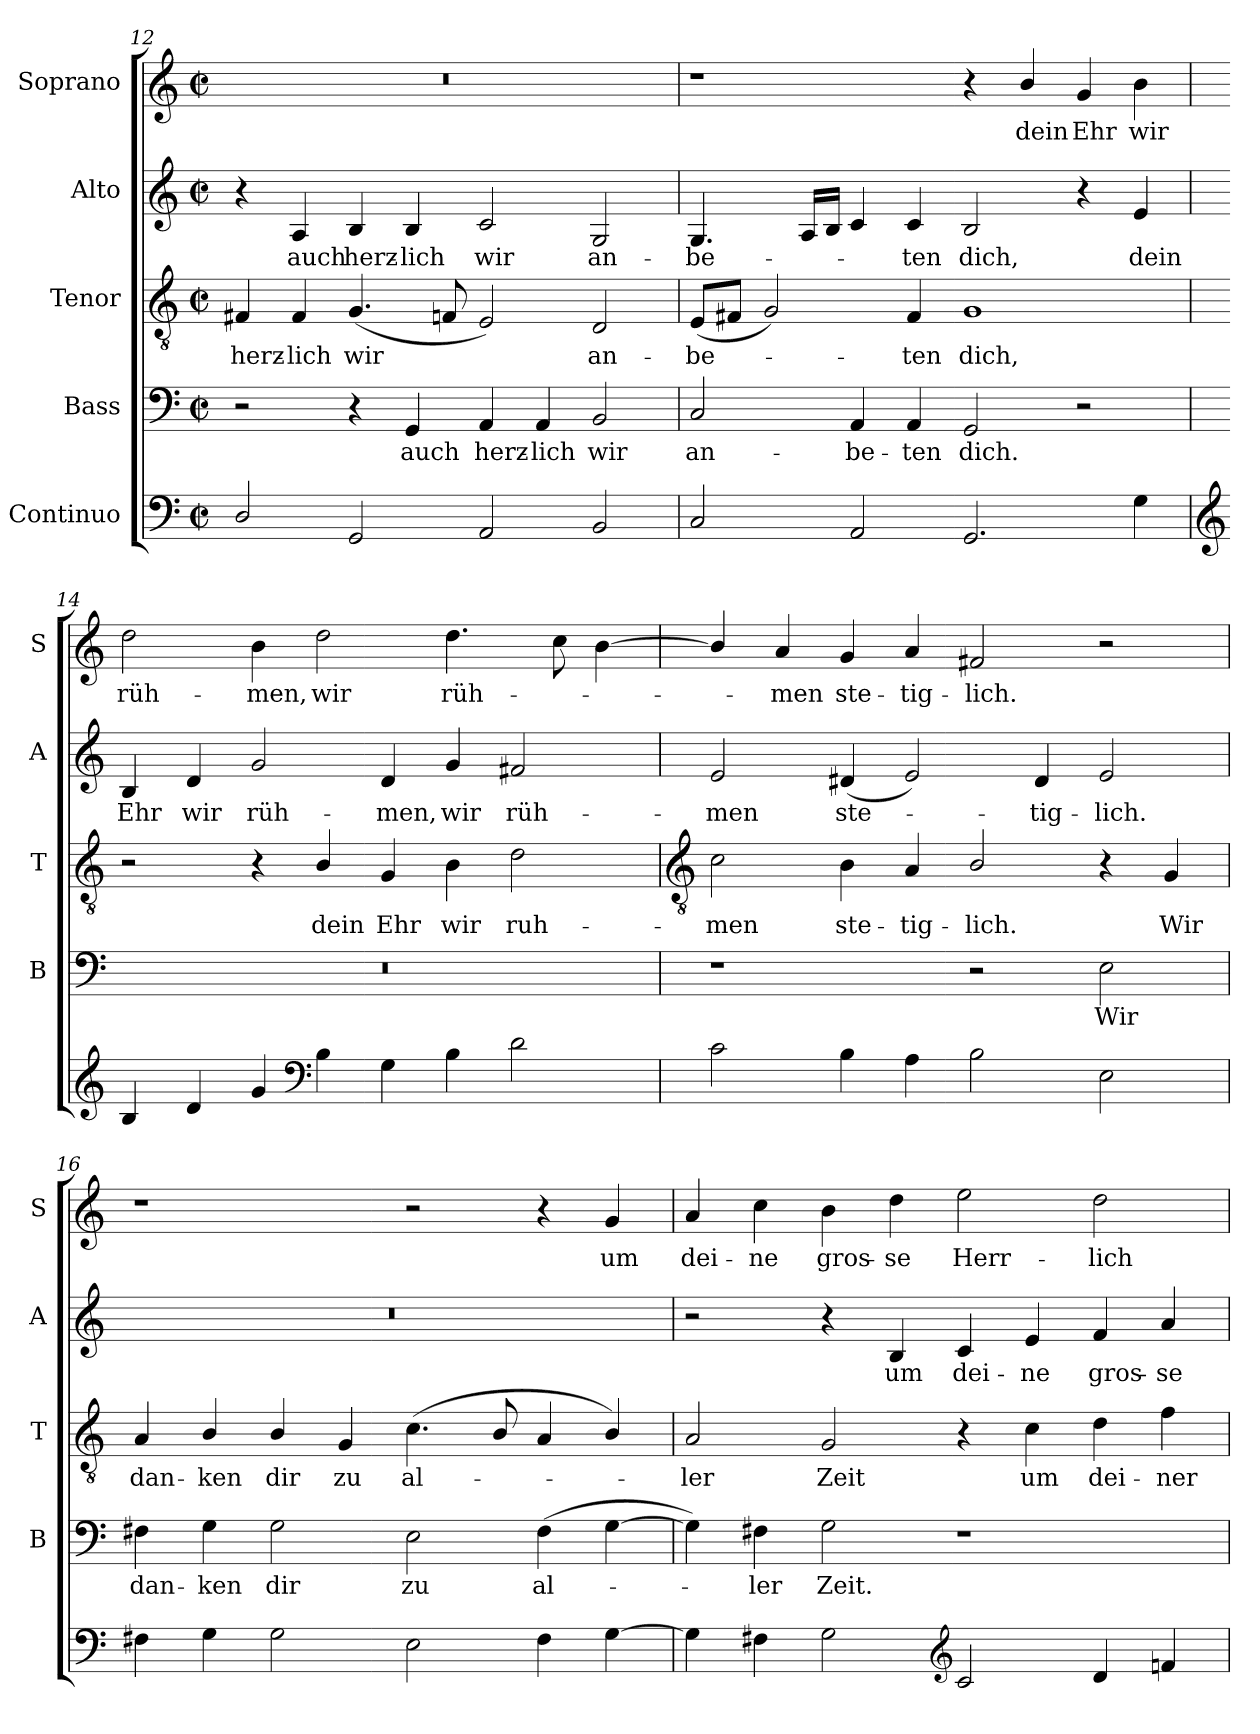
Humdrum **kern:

**kern	**kern	**text	**kern	**text	**kern	**text	**kern	**text
*part5	*part4	*part4	*part3	*part3	*part2	*part2	*part1	*part1
*staff5	*staff4	*staff4	*staff3	*staff3	*staff2	*staff2	*staff1	*staff1
*I"Continuo	*I"Bass	*	*I"Tenor	*	*I"Alto	*	*I"Soprano	*
*	*I'B	*	*I'T	*	*I'A	*	*I'S	*
!!LO:LB:g=z
*clefF4	*clefF4	*	*clefGv2	*	*clefG2	*	*clefG2	*
*k[]	*k[]	*	*k[]	*	*k[]	*	*k[]	*
*C:	*C:	*	*C:	*	*C:	*	*C:	*
*M4/2	*M4/2	*	*M4/2	*	*M4/2	*	*M4/2	*
*met(c|)	*met(c|)	*	*met(c|)	*	*met(c|)	*	*met(c|)	*
=12	=12	=12	=12	=12	=12	=12	=12	=12
!	!	!	!	!LO:LY:b	!	!	!	!
2D/	2r	.	4F#X	herz-	4r	.	0r	.
!	!	!	!	!LO:LY:b	!	!LO:LY:b	!	!
.	.	.	4F#	-lich	4A	auch	.	.
!	!	!	!	!LO:LY:b	!	!LO:LY:b	!	!
2GG	4r	.	(<4.G	wir	4B	herz-	.	.
!	!	!LO:LY:b	!	!	!	!LO:LY:b	!	!
.	4GG	auch	.	.	4B	-lich	.	.
.	.	.	8Fn	.	.	.	.	.
!	!	!LO:LY:b	!	!	!	!LO:LY:b	!	!
2AA	4AA	herz-	2E)	.	2c	wir	.	.
!	!	!LO:LY:b	!	!	!	!	!	!
.	4AA	-lich	.	.	.	.	.	.
!	!	!LO:LY:b	!	!LO:LY:b	!	!LO:LY:b	!	!
2BB	2BB	wir	2D	an-	2G	an-	.	.
=13	=13	=13	=13	=13	=13	=13	=13	=13
!	!	!LO:LY:b	!	!LO:LY:b	!	!LO:LY:b	!	!
2C	2C	an-	(<8EL	-be-	4.G	-be-	1r	.
.	.	.	8F#XJ	.	.	.	.	.
.	.	.	2G)	.	.	.	.	.
.	.	.	.	.	16ALL	.	.	.
.	.	.	.	.	16BJJ	.	.	.
!	!	!LO:LY:b	!	!	!	!	!	!
2AA	4AA	-be-	.	.	4c	.	.	.
!	!	!LO:LY:b	!	!LO:LY:b	!	!LO:LY:b	!	!
.	4AA	-ten	4F#	ten	4c	ten	.	.
!	!	!LO:LY:b	!	!LO:LY:b	!	!LO:LY:b	!	!
2.GG	2GG	dich.	1G	dich,	2B	dich,	4r	.
!	!	!	!	!	!	!	!	!LO:LY:b
.	.	.	.	.	.	.	4b/	dein
!	!	!	!	!	!	!	!	!LO:LY:b
.	2r	.	.	.	4r	.	4g	Ehr
!	!	!	!	!	!	!LO:LY:b	!	!LO:LY:b
4G	.	.	.	.	4e	dein	4b	wir
=14	=14	=14	=14	=14	=14	=14	=14	=14
*clefG2	*	*	*	*	*	*	*	*
!	!	!	!	!	!	!LO:LY:b	!	!LO:LY:b
4B	0r	.	2r	.	4B	Ehr	2dd	rüh-
!	!	!	!	!	!	!LO:LY:b	!	!
4d	.	.	.	.	4d	wir	.	.
!	!	!	!	!	!	!LO:LY:b	!	!LO:LY:b
4g	.	.	4r	.	2g	rüh-	4b	-men,
*clefF4	*	*	*	*	*	*	*	*
!	!	!	!	!LO:LY:b	!	!	!	!LO:LY:b
4B	.	.	4B/	dein	.	.	2dd	wir
!	!	!	!	!LO:LY:b	!	!LO:LY:b	!	!
4G	.	.	4G	Ehr	4d	-men,	.	.
!	!	!	!	!LO:LY:b	!	!LO:LY:b	!	!LO:LY:b
4B	.	.	4B	wir	4g	wir	4.dd	rüh-
!	!	!	!	!LO:LY:b	!	!LO:LY:b	!	!
2d	.	.	2d	ruh-	2f#X	rüh-	.	.
.	.	.	.	.	.	.	8cc	.
.	.	.	.	.	.	.	[4b	.
!!LO:LB:g=z
=15	=15	=15	=15	=15	=15	=15	=15	=15
*	*	*	*clefGv2	*	*	*	*	*
!	!	!	!	!LO:LY:b	!	!LO:LY:b	!	!
2c	1r	.	2c	-men	2e	-men	4b/]	.
!	!	!	!	!	!	!	!	!LO:LY:b
.	.	.	.	.	.	.	4a	men
!	!	!	!	!LO:LY:b	!	!LO:LY:b	!	!LO:LY:b
4B	.	.	4B	ste-	(<4d#X	ste-	4g	ste-
!	!	!	!	!LO:LY:b	!	!	!	!LO:LY:b
4A	.	.	4A	-tig-	2e)	.	4a	-tig-
!	!	!	!	!LO:LY:b	!	!	!	!LO:LY:b
2B	2r	.	2B/	-lich.	.	.	2f#X	-lich.
!	!	!	!	!	!	!LO:LY:b	!	!
.	.	.	.	.	4d#	tig-	.	.
!	!	!LO:LY:b	!	!	!	!LO:LY:b	!	!
2E	2E	Wir	4r	.	2e	-lich.	2r	.
!	!	!	!	!LO:LY:b	!	!	!	!
.	.	.	4G	Wir	.	.	.	.
=16	=16	=16	=16	=16	=16	=16	=16	=16
!	!	!LO:LY:b	!	!LO:LY:b	!	!	!	!
4F#X	4F#X	dan-	4A	dan-	0r	.	1r	.
!	!	!LO:LY:b	!	!LO:LY:b	!	!	!	!
4G	4G	-ken	4B/	-ken	.	.	.	.
!	!	!LO:LY:b	!	!LO:LY:b	!	!	!	!
2G	2G	dir	4B/	dir	.	.	.	.
!	!	!	!	!LO:LY:b	!	!	!	!
.	.	.	4G	zu	.	.	.	.
!	!	!LO:LY:b	!	!LO:LY:b	!	!	!	!
2E	2E	zu	(<4.c	al-	.	.	2r	.
.	.	.	8B/	.	.	.	.	.
!	!	!LO:LY:b	!	!	!	!	!	!
4F#	(>4F#	al-	4A	.	.	.	4r	.
!	!	!	!	!	!	!	!	!LO:LY:b
[4G	[4G	.	4B/)	.	.	.	4g	um
=17	=17	=17	=17	=17	=17	=17	=17	=17
!	!	!	!	!LO:LY:b	!	!	!	!LO:LY:b
4G]	4G])	.	2A	ler	2r	.	4a	dei-
!	!	!LO:LY:b	!	!	!	!	!	!LO:LY:b
4F#X	4F#X	ler	.	.	.	.	4cc	-ne
!	!	!LO:LY:b	!	!LO:LY:b	!	!	!	!LO:LY:b
2G	2G	Zeit.	2G	Zeit	4r	.	4b	gros-
!	!	!	!	!	!	!LO:LY:b	!	!LO:LY:b
.	.	.	.	.	4B	um	4dd	-se
*clefG2	*	*	*	*	*	*	*	*
!	!	!	!	!	!	!LO:LY:b	!	!LO:LY:b
2c	1r	.	4r	.	4c	dei-	2ee	Herr-
!	!	!	!	!LO:LY:b	!	!LO:LY:b	!	!
.	.	.	4c	um	4e	-ne	.	.
!	!	!	!	!LO:LY:b	!	!LO:LY:b	!	!LO:LY:b
4d	.	.	4d	dei-	4f	gros-	2dd	-lich-
!	!	!	!	!LO:LY:b	!	!LO:LY:b	!	!
4fn	.	.	4f	-ner	4a	-se	.	.
=	=	=	=	=	=	=	=	=
*-	*-	*-	*-	*-	*-	*-	*-	*-
